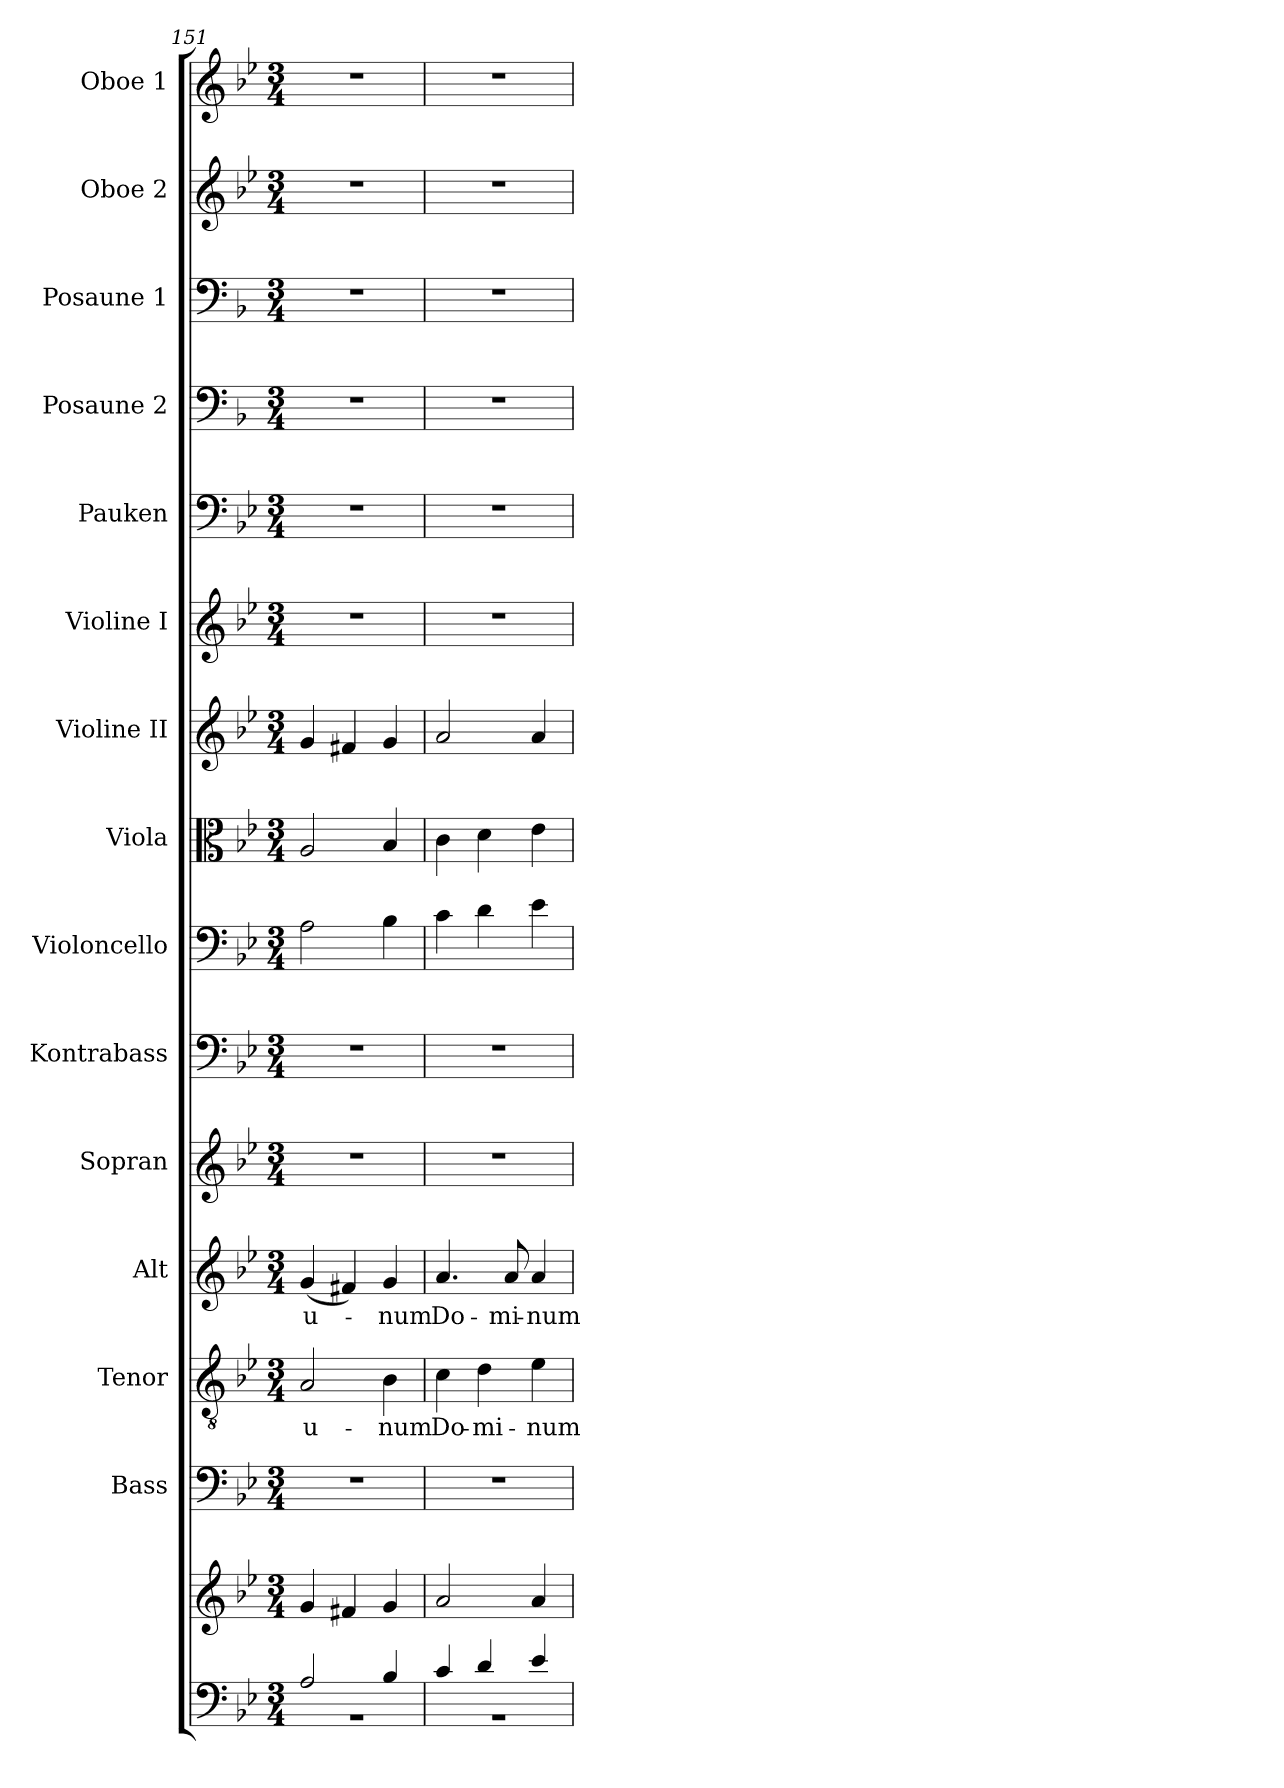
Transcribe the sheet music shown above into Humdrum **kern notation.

**kern	**kern	**kern	**kern	**text	**kern	**text	**kern	**kern	**kern	**kern	**kern	**kern	**kern	**kern	**kern	**kern	**kern
*part15	*part15	*part14	*part13	*part13	*part12	*part12	*part11	*part10	*part9	*part8	*part7	*part6	*part5	*part4	*part3	*part2	*part1
*staff16	*staff15	*staff14	*staff13	*staff13	*staff12	*staff12	*staff11	*staff10	*staff9	*staff8	*staff7	*staff6	*staff5	*staff4	*staff3	*staff2	*staff1
*	*	*I"Bass	*I"Tenor	*	*I"Alt	*	*I"Sopran	*I"Kontrabass	*I"Violoncello	*I"Viola	*I"Violine II	*I"Violine I	*I"Pauken	*I"Posaune 2	*I"Posaune 1	*I"Oboe 2	*I"Oboe 1
*	*	*I'B.	*I'T.	*	*I'A.	*	*I'S.	*I'Kb.	*I'Vc.	*I'Vla.	*I'Vl. II	*I'Vl. I	*I'Pk.	*I'Pos. 2	*I'Pos. 1	*I'Ob. 2	*I'Ob. 1
*clefF4	*clefG2	*clefF4	*clefGv2	*	*clefG2	*	*clefG2	*clefF4	*clefF4	*clefC3	*clefG2	*clefG2	*clefF4	*clefF4	*clefF4	*clefG2	*clefG2
*	*	*	*	*	*	*	*	*ITrd7c12	*	*	*	*	*	*ITrd4c7	*ITrd4c7	*	*
*k[b-e-]	*k[b-e-]	*k[b-e-]	*k[b-e-]	*	*k[b-e-]	*	*k[b-e-]	*k[b-e-]	*k[b-e-]	*k[b-e-]	*k[b-e-]	*k[b-e-]	*k[b-e-]	*k[b-e-]	*k[b-e-]	*k[b-e-]	*k[b-e-]
*B-:	*B-:	*B-:	*B-:	*	*B-:	*	*B-:	*B-:	*B-:	*B-:	*B-:	*B-:	*B-:	*B-:	*B-:	*B-:	*B-:
*M3/4	*M3/4	*M3/4	*M3/4	*	*M3/4	*	*M3/4	*M3/4	*M3/4	*M3/4	*M3/4	*M3/4	*M3/4	*M3/4	*M3/4	*M3/4	*M3/4
=151	=151	=151	=151	=151	=151	=151	=151	=151	=151	=151	=151	=151	=151	=151	=151	=151	=151
*^	*	*	*	*	*	*	*	*	*	*	*	*	*	*	*	*	*
!	!LO:N:vis=1	!	!	!	!LO:LY:b	!	!LO:LY:b	!	!	!	!	!	!	!	!	!	!	!
2A/	2.rBB	4g/	2.r	2A/	u-	(<4g/	u-	2.r	2.r	2A\	2A/	4g/	2.r	2.r	2.r	2.r	2.r	2.r
.	.	4f#X/	.	.	.	4f#X/)	.	.	.	.	.	4f#X/	.	.	.	.	.	.
!	!	!	!	!	!LO:LY:b	!	!LO:LY:b	!	!	!	!	!	!	!	!	!	!	!
4B-/	.	4g/	.	4B-\	-num	4g/	-num	.	.	4B-\	4B-/	4g/	.	.	.	.	.	.
=152	=152	=152	=152	=152	=152	=152	=152	=152	=152	=152	=152	=152	=152	=152	=152	=152	=152	=152
!	!LO:N:vis=1	!	!	!	!LO:LY:b	!	!LO:LY:b	!	!	!	!	!	!	!	!	!	!	!
4c/	2.rBB	2a/	2.r	4c\	Do-	4.a/	Do-	2.r	2.r	4c\	4c\	2a/	2.r	2.r	2.r	2.r	2.r	2.r
!	!	!	!	!	!LO:LY:b	!	!	!	!	!	!	!	!	!	!	!	!	!
4d/	.	.	.	4d\	-mi-	.	.	.	.	4d\	4d\	.	.	.	.	.	.	.
!	!	!	!	!	!	!	!LO:LY:b	!	!	!	!	!	!	!	!	!	!	!
.	.	.	.	.	.	8a/	-mi-	.	.	.	.	.	.	.	.	.	.	.
!	!	!	!	!	!LO:LY:b	!	!LO:LY:b	!	!	!	!	!	!	!	!	!	!	!
4e-/	.	4a/	.	4e-\	-num	4a/	-num	.	.	4e-\	4e-\	4a/	.	.	.	.	.	.
*v	*v	*	*	*	*	*	*	*	*	*	*	*	*	*	*	*	*	*
=	=	=	=	=	=	=	=	=	=	=	=	=	=	=	=	=	=
*-	*-	*-	*-	*-	*-	*-	*-	*-	*-	*-	*-	*-	*-	*-	*-	*-	*-
